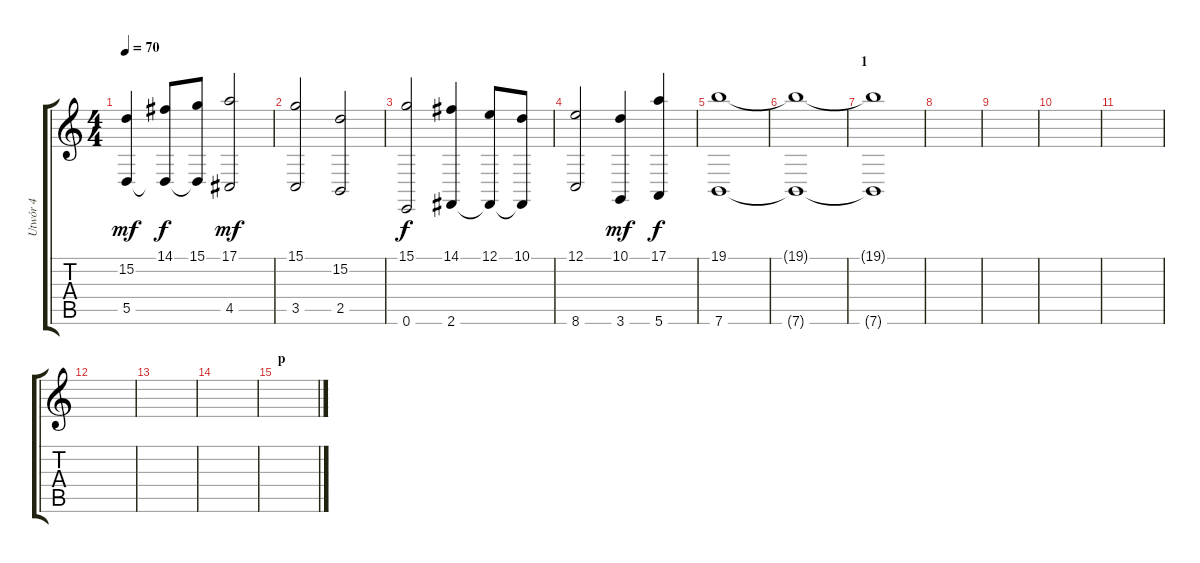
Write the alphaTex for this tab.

\track ("Utwór 4" "Utwór 4") {instrument stringensemble2}
\staff {score tabs}
\tuning (E4 B3 G3 D3 A2 E2) {hide}
\ts (4 4)
\tempo 70
\clef g2
\ks c
(15.2 5.5).4{dy mf instrument stringensemble2} (14.1 5.5{t}).8{dy f} (15.1 5.5{t}).8 (17.1 4.5).2{dy mf} |
(15.1 3.5).2 (15.2 2.5).2 |
(15.1 0.6).2{dy f} (14.1 2.6).4 (12.1 2.6{t}).8 (10.1 2.6{t}).8 |
(12.1 8.6).2 (10.1 3.6).4{dy mf} (17.1 5.6).4{dy f} |
(19.1 7.6).1{volume 0} |
(19.1{t} 7.6{t}).1 |
\section ("" "1")
(19.1{t} 7.6{t}).1 |
|
|
|
|
|
|
|
\section ("" "p")
